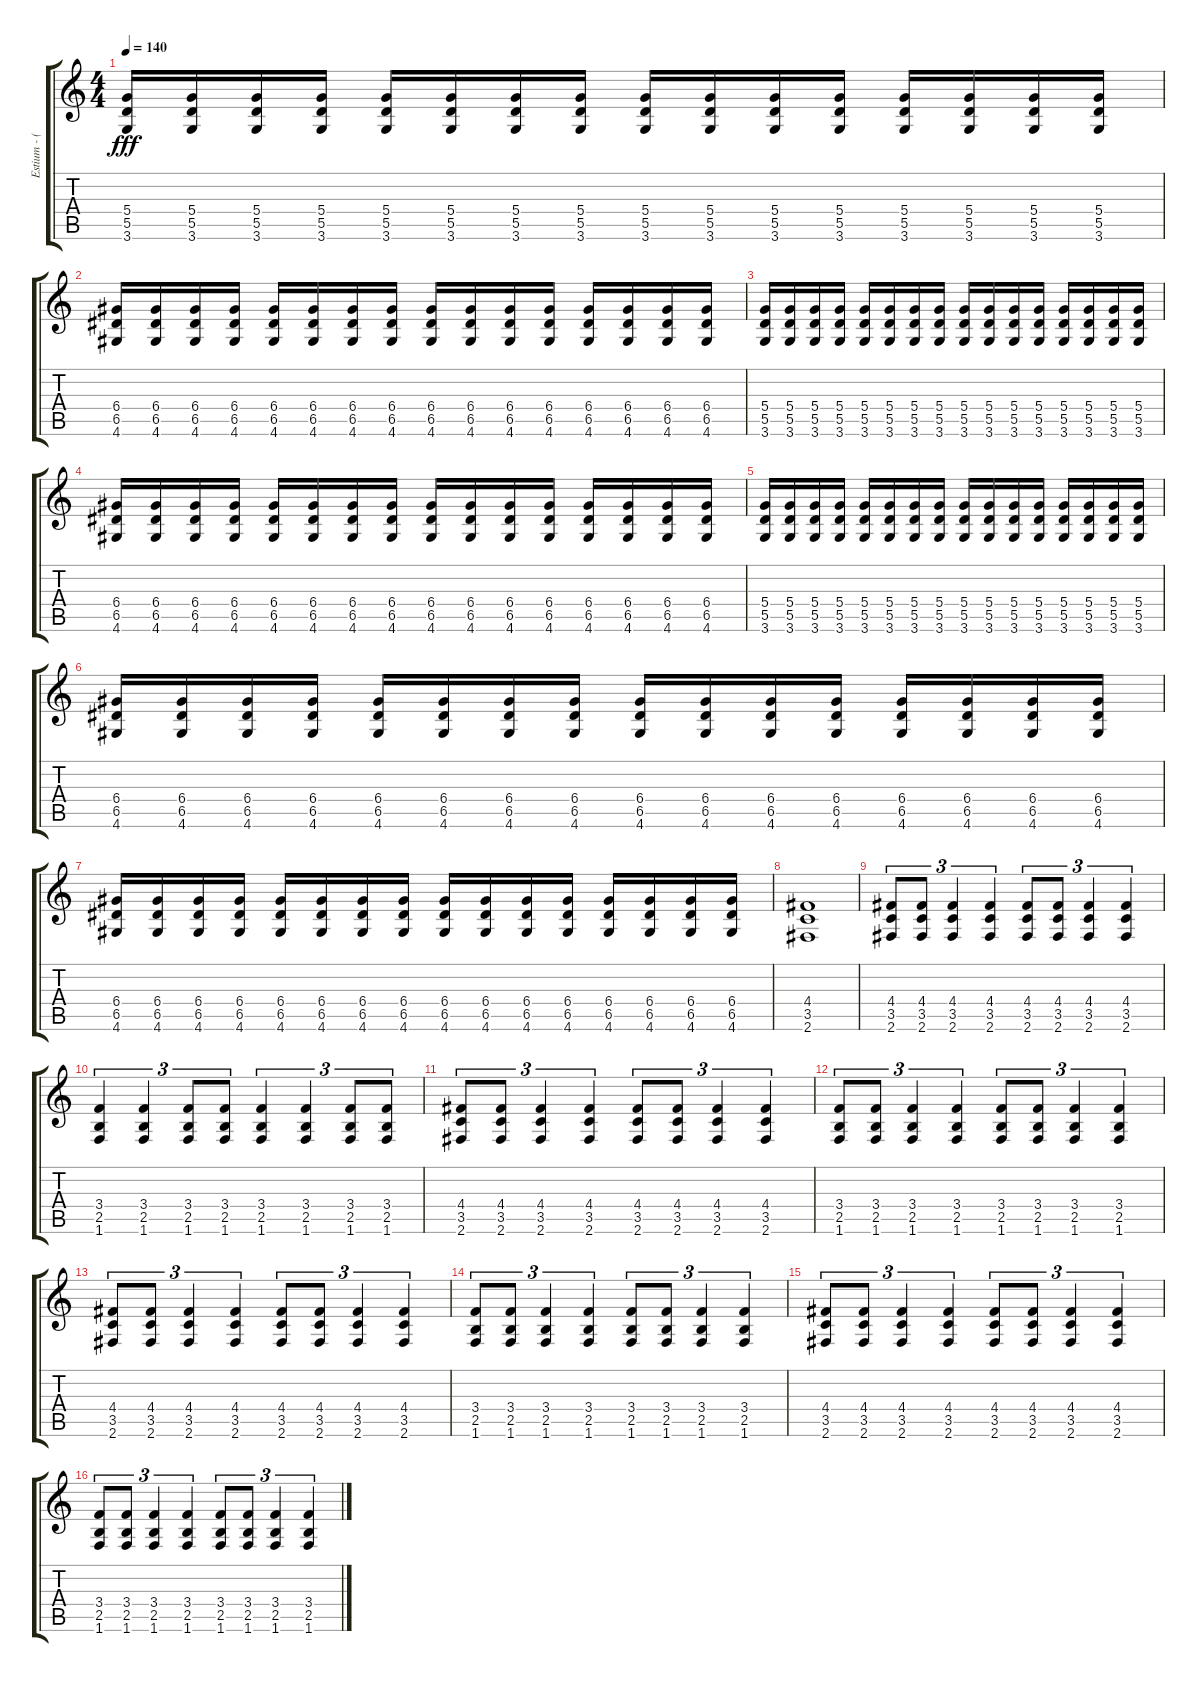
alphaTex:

\track ("Estium - (Backing Guitars)" "Estium - (") {instrument distortionguitar}
\staff {score tabs}
\tuning (E4 B3 G3 D3 A2 E2) {hide}
\ts (4 4)
\tempo 140
\clef g2
\ks c
(5.4 5.5 3.6).16{dy fff} (5.4 5.5 3.6).16 (5.4 5.5 3.6).16 (5.4 5.5 3.6).16 (5.4 5.5 3.6).16 (5.4 5.5 3.6).16 (5.4 5.5 3.6).16 (5.4 5.5 3.6).16 (5.4 5.5 3.6).16 (5.4 5.5 3.6).16 (5.4 5.5 3.6).16 (5.4 5.5 3.6).16 (5.4 5.5 3.6).16 (5.4 5.5 3.6).16 (5.4 5.5 3.6).16 (5.4 5.5 3.6).16 |
(6.4 6.5 4.6).16 (6.4 6.5 4.6).16 (6.4 6.5 4.6).16 (6.4 6.5 4.6).16 (6.4 6.5 4.6).16 (6.4 6.5 4.6).16 (6.4 6.5 4.6).16 (6.4 6.5 4.6).16 (6.4 6.5 4.6).16 (6.4 6.5 4.6).16 (6.4 6.5 4.6).16 (6.4 6.5 4.6).16 (6.4 6.5 4.6).16 (6.4 6.5 4.6).16 (6.4 6.5 4.6).16 (6.4 6.5 4.6).16 |
(5.4 5.5 3.6).16 (5.4 5.5 3.6).16 (5.4 5.5 3.6).16 (5.4 5.5 3.6).16 (5.4 5.5 3.6).16 (5.4 5.5 3.6).16 (5.4 5.5 3.6).16 (5.4 5.5 3.6).16 (5.4 5.5 3.6).16 (5.4 5.5 3.6).16 (5.4 5.5 3.6).16 (5.4 5.5 3.6).16 (5.4 5.5 3.6).16 (5.4 5.5 3.6).16 (5.4 5.5 3.6).16 (5.4 5.5 3.6).16 |
(6.4 6.5 4.6).16 (6.4 6.5 4.6).16 (6.4 6.5 4.6).16 (6.4 6.5 4.6).16 (6.4 6.5 4.6).16 (6.4 6.5 4.6).16 (6.4 6.5 4.6).16 (6.4 6.5 4.6).16 (6.4 6.5 4.6).16 (6.4 6.5 4.6).16 (6.4 6.5 4.6).16 (6.4 6.5 4.6).16 (6.4 6.5 4.6).16 (6.4 6.5 4.6).16 (6.4 6.5 4.6).16 (6.4 6.5 4.6).16 |
(5.4 5.5 3.6).16 (5.4 5.5 3.6).16 (5.4 5.5 3.6).16 (5.4 5.5 3.6).16 (5.4 5.5 3.6).16 (5.4 5.5 3.6).16 (5.4 5.5 3.6).16 (5.4 5.5 3.6).16 (5.4 5.5 3.6).16 (5.4 5.5 3.6).16 (5.4 5.5 3.6).16 (5.4 5.5 3.6).16 (5.4 5.5 3.6).16 (5.4 5.5 3.6).16 (5.4 5.5 3.6).16 (5.4 5.5 3.6).16 |
(6.4 6.5 4.6).16 (6.4 6.5 4.6).16 (6.4 6.5 4.6).16 (6.4 6.5 4.6).16 (6.4 6.5 4.6).16 (6.4 6.5 4.6).16 (6.4 6.5 4.6).16 (6.4 6.5 4.6).16 (6.4 6.5 4.6).16 (6.4 6.5 4.6).16 (6.4 6.5 4.6).16 (6.4 6.5 4.6).16 (6.4 6.5 4.6).16 (6.4 6.5 4.6).16 (6.4 6.5 4.6).16 (6.4 6.5 4.6).16 |
(6.4 6.5 4.6).16 (6.4 6.5 4.6).16 (6.4 6.5 4.6).16 (6.4 6.5 4.6).16 (6.4 6.5 4.6).16 (6.4 6.5 4.6).16 (6.4 6.5 4.6).16 (6.4 6.5 4.6).16 (6.4 6.5 4.6).16 (6.4 6.5 4.6).16 (6.4 6.5 4.6).16 (6.4 6.5 4.6).16 (6.4 6.5 4.6).16 (6.4 6.5 4.6).16 (6.4 6.5 4.6).16 (6.4 6.5 4.6).16 |
(4.4 3.5 2.6).1 |
(4.4 3.5 2.6).8{tu (3 2)} (4.4 3.5 2.6).8{tu (3 2)} (4.4 3.5 2.6).4{tu (3 2)} (4.4 3.5 2.6).4{tu (3 2)} (4.4 3.5 2.6).8{tu (3 2)} (4.4 3.5 2.6).8{tu (3 2)} (4.4 3.5 2.6).4{tu (3 2)} (4.4 3.5 2.6).4{tu (3 2)} |
(3.4 2.5 1.6).4{tu (3 2)} (3.4 2.5 1.6).4{tu (3 2)} (3.4 2.5 1.6).8{tu (3 2)} (3.4 2.5 1.6).8{tu (3 2)} (3.4 2.5 1.6).4{tu (3 2)} (3.4 2.5 1.6).4{tu (3 2)} (3.4 2.5 1.6).8{tu (3 2)} (3.4 2.5 1.6).8{tu (3 2)} |
(4.4 3.5 2.6).8{tu (3 2)} (4.4 3.5 2.6).8{tu (3 2)} (4.4 3.5 2.6).4{tu (3 2)} (4.4 3.5 2.6).4{tu (3 2)} (4.4 3.5 2.6).8{tu (3 2)} (4.4 3.5 2.6).8{tu (3 2)} (4.4 3.5 2.6).4{tu (3 2)} (4.4 3.5 2.6).4{tu (3 2)} |
(3.4 2.5 1.6).8{tu (3 2)} (3.4 2.5 1.6).8{tu (3 2)} (3.4 2.5 1.6).4{tu (3 2)} (3.4 2.5 1.6).4{tu (3 2)} (3.4 2.5 1.6).8{tu (3 2)} (3.4 2.5 1.6).8{tu (3 2)} (3.4 2.5 1.6).4{tu (3 2)} (3.4 2.5 1.6).4{tu (3 2)} |
(4.4 3.5 2.6).8{tu (3 2)} (4.4 3.5 2.6).8{tu (3 2)} (4.4 3.5 2.6).4{tu (3 2)} (4.4 3.5 2.6).4{tu (3 2)} (4.4 3.5 2.6).8{tu (3 2)} (4.4 3.5 2.6).8{tu (3 2)} (4.4 3.5 2.6).4{tu (3 2)} (4.4 3.5 2.6).4{tu (3 2)} |
(3.4 2.5 1.6).8{tu (3 2)} (3.4 2.5 1.6).8{tu (3 2)} (3.4 2.5 1.6).4{tu (3 2)} (3.4 2.5 1.6).4{tu (3 2)} (3.4 2.5 1.6).8{tu (3 2)} (3.4 2.5 1.6).8{tu (3 2)} (3.4 2.5 1.6).4{tu (3 2)} (3.4 2.5 1.6).4{tu (3 2)} |
(4.4 3.5 2.6).8{tu (3 2)} (4.4 3.5 2.6).8{tu (3 2)} (4.4 3.5 2.6).4{tu (3 2)} (4.4 3.5 2.6).4{tu (3 2)} (4.4 3.5 2.6).8{tu (3 2)} (4.4 3.5 2.6).8{tu (3 2)} (4.4 3.5 2.6).4{tu (3 2)} (4.4 3.5 2.6).4{tu (3 2)} |
(3.4 2.5 1.6).8{tu (3 2)} (3.4 2.5 1.6).8{tu (3 2)} (3.4 2.5 1.6).4{tu (3 2)} (3.4 2.5 1.6).4{tu (3 2)} (3.4 2.5 1.6).8{tu (3 2)} (3.4 2.5 1.6).8{tu (3 2)} (3.4 2.5 1.6).4{tu (3 2)} (3.4 2.5 1.6).4{tu (3 2)}
